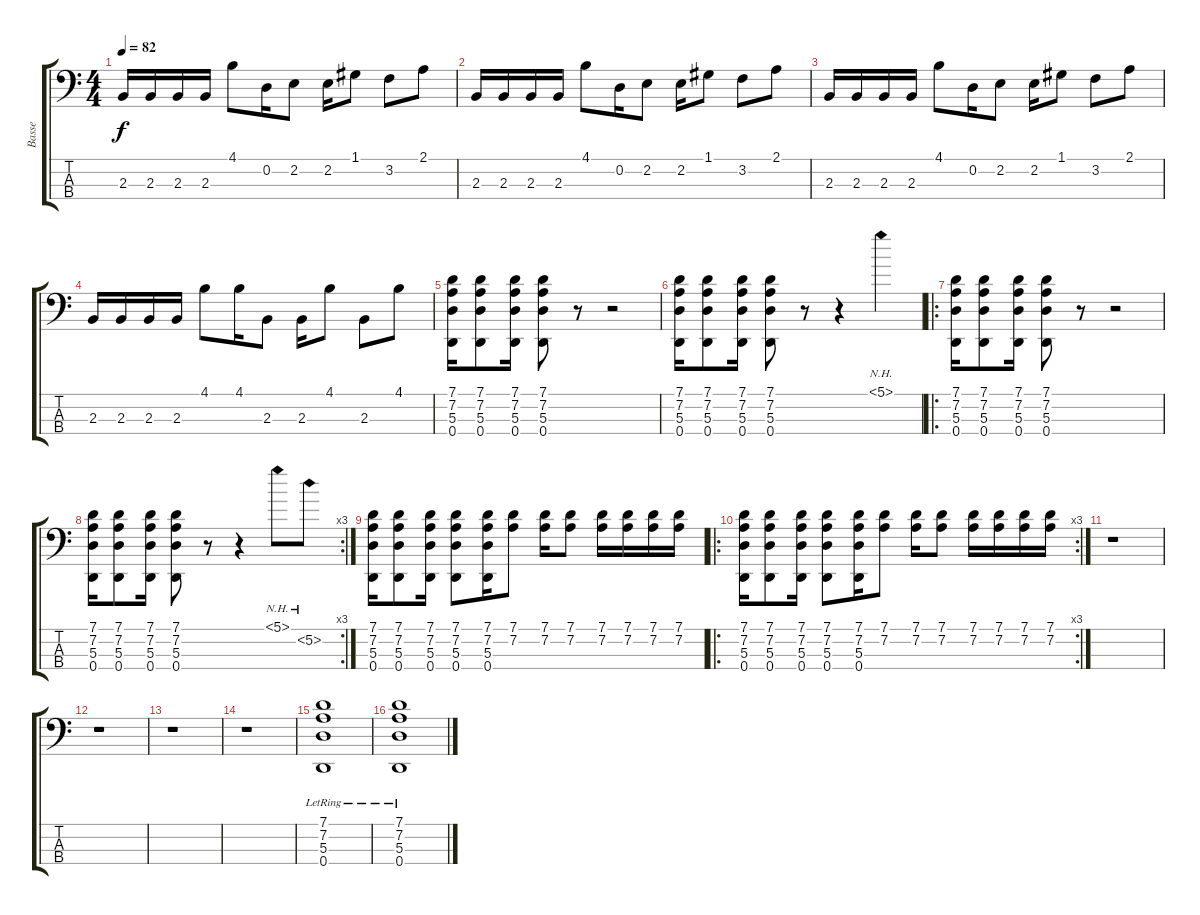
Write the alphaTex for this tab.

\track ("Basse" "Basse") {instrument electricbasspick}
\staff {score tabs}
\tuning (G2 D2 A1 D1) {hide}
\ts (4 4)
\tempo 82
\clef f4
\ks c
2.3.16{dy f} 2.3.16 2.3.16 2.3.16 4.1.8 0.2.16 2.2.8 2.2.16 1.1.8 3.2.8 2.1.8 |
2.3.16 2.3.16 2.3.16 2.3.16 4.1.8 0.2.16 2.2.8 2.2.16 1.1.8 3.2.8 2.1.8 |
2.3.16 2.3.16 2.3.16 2.3.16 4.1.8 0.2.16 2.2.8 2.2.16 1.1.8 3.2.8 2.1.8 |
2.3.16 2.3.16 2.3.16 2.3.16 4.1.8 4.1.16 2.3.8 2.3.16 4.1.8 2.3.8 4.1.8 |
(7.1 7.2 5.3 0.4).16 (7.1 7.2 5.3 0.4).8 (7.1 7.2 5.3 0.4).16 (7.1 7.2 5.3 0.4).8 r.8 r.2 |
(7.1 7.2 5.3 0.4).16 (7.1 7.2 5.3 0.4).8 (7.1 7.2 5.3 0.4).16 (7.1 7.2 5.3 0.4).8 r.8 r.4 5.1{nh}.4 |
\ro
(7.1 7.2 5.3 0.4).16 (7.1 7.2 5.3 0.4).8 (7.1 7.2 5.3 0.4).16 (7.1 7.2 5.3 0.4).8 r.8 r.2 |
\rc 3
(7.1 7.2 5.3 0.4).16 (7.1 7.2 5.3 0.4).8 (7.1 7.2 5.3 0.4).16 (7.1 7.2 5.3 0.4).8 r.8 r.4 5.1{nh}.8 5.2{nh}.8 |
(7.1 7.2 5.3 0.4).16 (7.1 7.2 5.3 0.4).8 (7.1 7.2 5.3 0.4).16 (7.1 7.2 5.3 0.4).8 (7.1 7.2 5.3 0.4).16 (7.1 7.2).8 (7.1 7.2).16 (7.1 7.2).8 (7.1 7.2).16 (7.1 7.2).16 (7.1 7.2).16 (7.1 7.2).16 |
\ro
\rc 3
(7.1 7.2 5.3 0.4).16 (7.1 7.2 5.3 0.4).8 (7.1 7.2 5.3 0.4).16 (7.1 7.2 5.3 0.4).8 (7.1 7.2 5.3 0.4).16 (7.1 7.2).8 (7.1 7.2).16 (7.1 7.2).8 (7.1 7.2).16 (7.1 7.2).16 (7.1 7.2).16 (7.1 7.2).16 |
r.1 |
r.1 |
r.1 |
r.1 |
(7.1{lr} 7.2{lr} 5.3{lr} 0.4{lr}).1 |
(7.1{lr} 7.2{lr} 5.3{lr} 0.4{lr}).1
